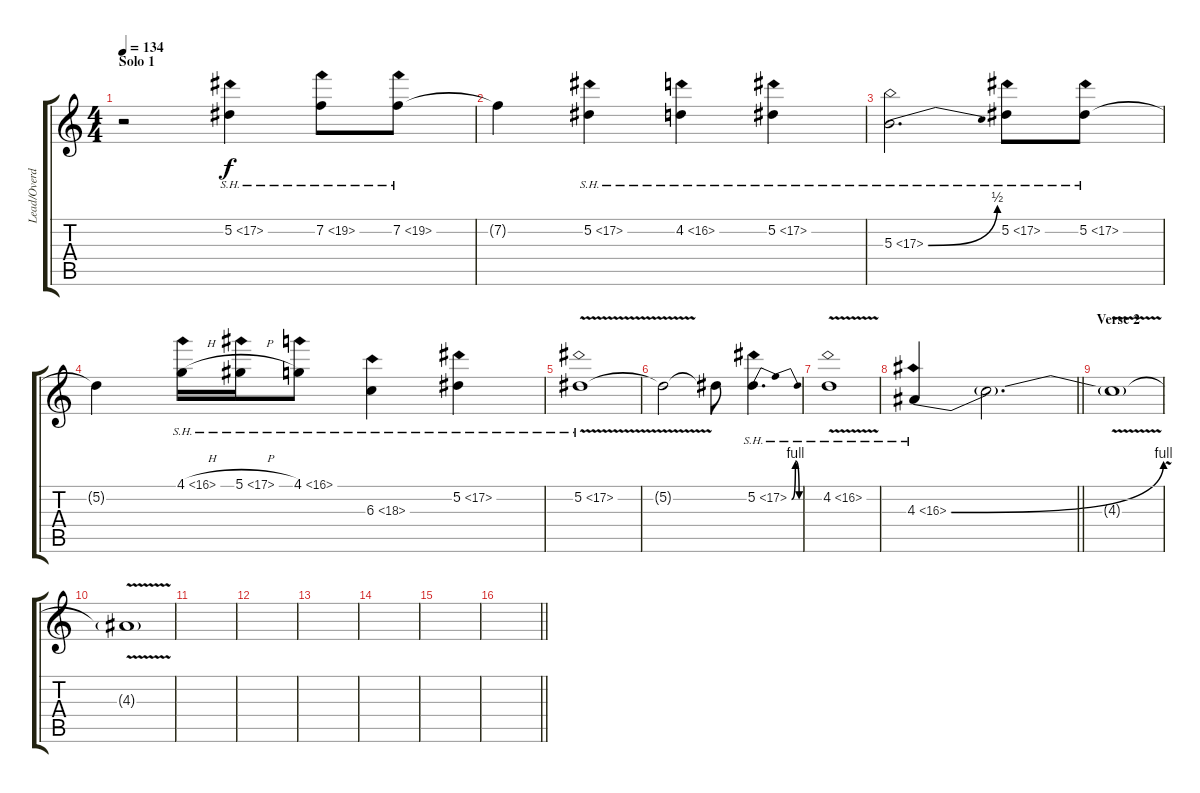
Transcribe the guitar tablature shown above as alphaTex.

\track ("Lead/Overdub 2" "Lead/Overd") {instrument distortionguitar}
\staff {score tabs}
\tuning (Eb4 Bb3 Gb3 Db3 Ab2 Eb2) {hide}
\ts (4 4)
\section ("" "Solo 1")
\tempo 134
\clef g2
\ks c
r.2{dy f volume 12 instrument distortionguitar} 5.2{sh 12}.4 7.2{sh 12}.8 7.2{sh 12}.8 |
7.2{t}.4 5.2{sh 12}.4 4.2{sh 12}.4 5.2{sh 12}.4 |
5.3{be (bend 0 0 60 2) sh 12}.2{d} 5.2{sh 12}.8 5.2{sh 12}.8 |
5.2{t}.4 4.1{sh 12 h}.16 5.1{sh 12 h}.16 4.1{sh 12}.8 6.3{sh 12}.4 5.2{sh 12}.4 |
5.2{sh 12 v}.1 |
5.2{t}.2 5.2{t}.8 5.2{be (bendrelease 0 0 30 4 30 4 60 0) sh 12}.4{d} |
4.2{sh 12 v}.1 |
\barLineRight lightlight
4.3{be (bend 0 0 60 4) sh 12}.4{volume 4} 4.3{t}.2{d volume 12} |
\section ("" "Verse 2")
4.3{v t}.1{volume 0} |
4.3{t}.1 |
|
|
|
|
|
\barLineRight lightlight
